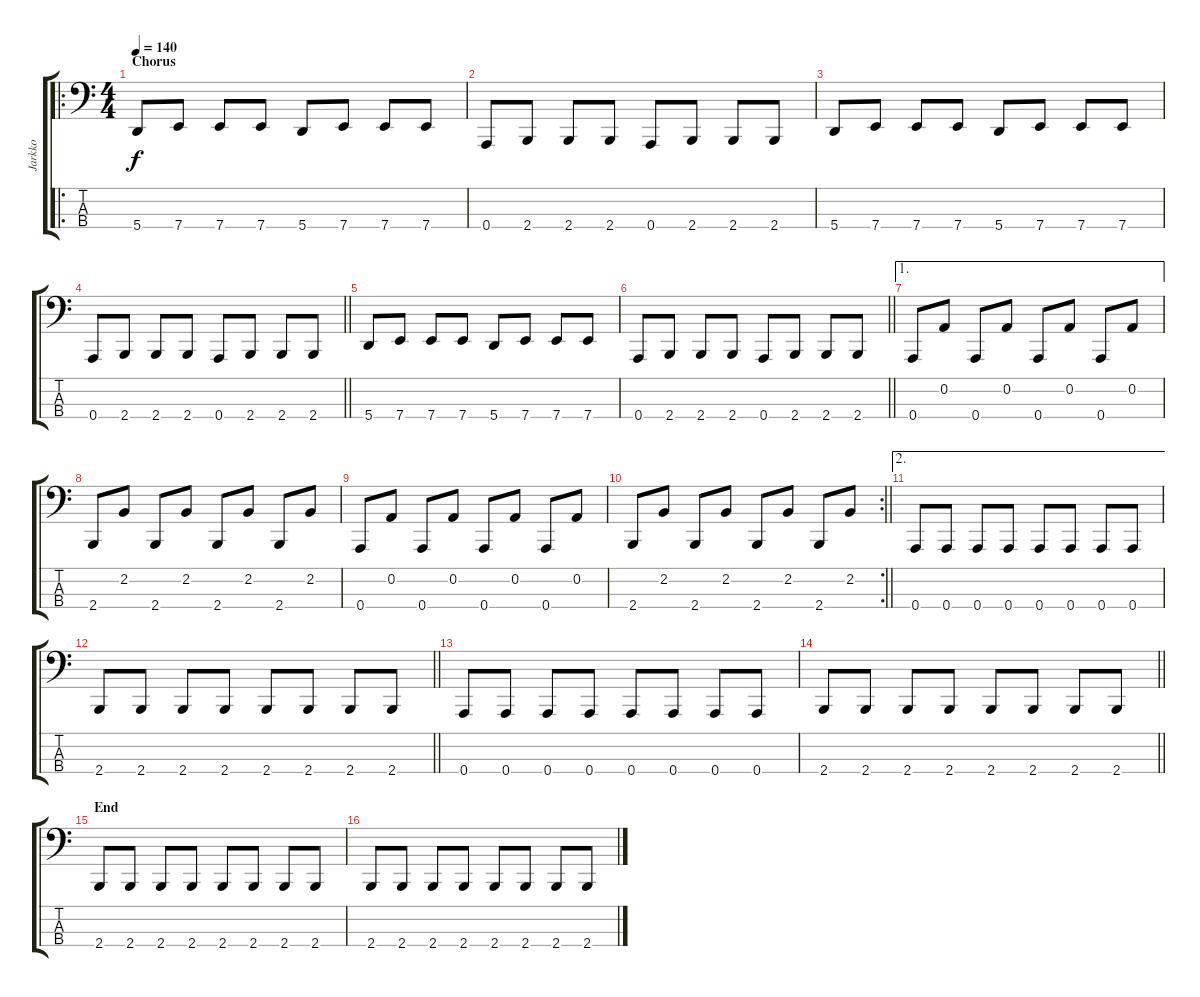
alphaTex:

\track ("Jarkko" "Jarkko") {instrument electricbassfinger}
\staff {score tabs}
\tuning (D2 A1 E1 A0) {hide}
\ro
\ts (4 4)
\section ("" "Chorus")
\tempo 140
\clef f4
\ks c
5.4.8{dy f} 7.4.8 7.4.8 7.4.8 5.4.8 7.4.8 7.4.8 7.4.8 |
0.4.8 2.4.8 2.4.8 2.4.8 0.4.8 2.4.8 2.4.8 2.4.8 |
5.4.8 7.4.8 7.4.8 7.4.8 5.4.8 7.4.8 7.4.8 7.4.8 |
\barLineRight lightlight
0.4.8 2.4.8 2.4.8 2.4.8 0.4.8 2.4.8 2.4.8 2.4.8 |
5.4.8 7.4.8 7.4.8 7.4.8 5.4.8 7.4.8 7.4.8 7.4.8 |
\barLineRight lightlight
0.4.8 2.4.8 2.4.8 2.4.8 0.4.8 2.4.8 2.4.8 2.4.8 |
\ae 1
\section ("" "")
0.4.8 0.2.8 0.4.8 0.2.8 0.4.8 0.2.8 0.4.8 0.2.8 |
2.4.8 2.2.8 2.4.8 2.2.8 2.4.8 2.2.8 2.4.8 2.2.8 |
0.4.8 0.2.8 0.4.8 0.2.8 0.4.8 0.2.8 0.4.8 0.2.8 |
\rc 2
\barLineRight lightlight
2.4.8 2.2.8 2.4.8 2.2.8 2.4.8 2.2.8 2.4.8 2.2.8 |
\ae 2
\section ("" "")
0.4.8 0.4.8 0.4.8 0.4.8 0.4.8 0.4.8 0.4.8 0.4.8 |
\barLineRight lightlight
2.4.8 2.4.8 2.4.8 2.4.8 2.4.8 2.4.8 2.4.8 2.4.8 |
0.4.8 0.4.8 0.4.8 0.4.8 0.4.8 0.4.8 0.4.8 0.4.8 |
\barLineRight lightlight
2.4.8 2.4.8 2.4.8 2.4.8 2.4.8 2.4.8 2.4.8 2.4.8 |
\section ("" "End")
2.4.8 2.4.8 2.4.8 2.4.8 2.4.8 2.4.8 2.4.8 2.4.8 |
2.4.8 2.4.8 2.4.8 2.4.8 2.4.8 2.4.8 2.4.8 2.4.8
